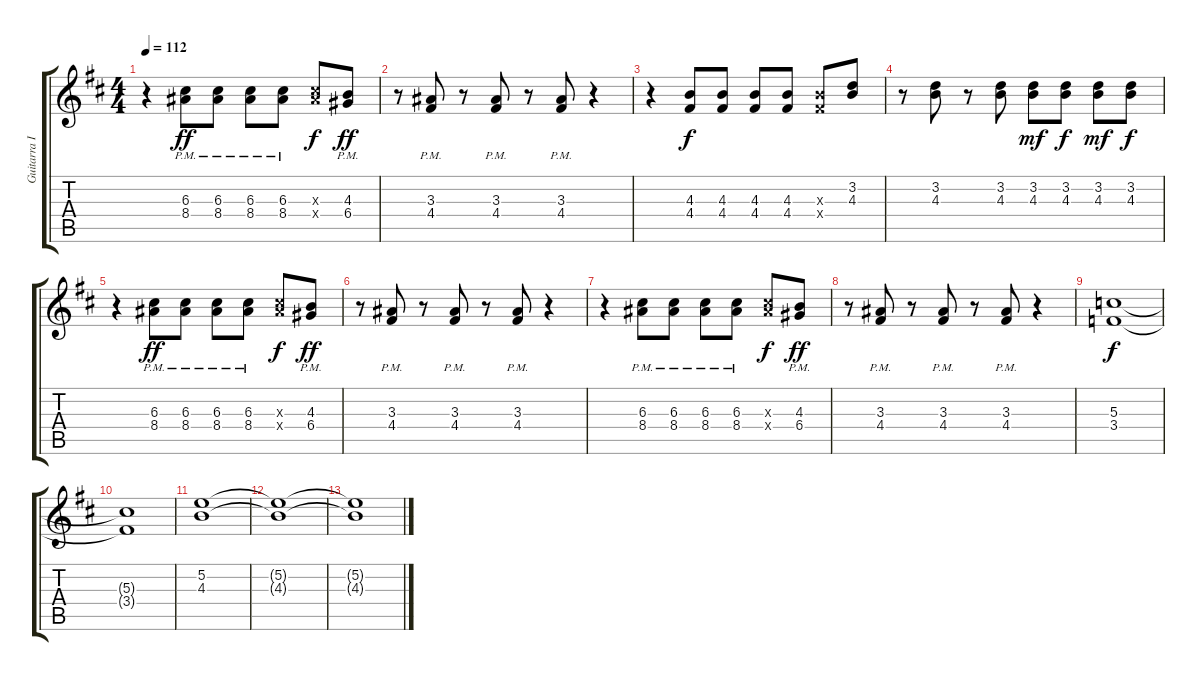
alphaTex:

\track ("Guitarra I" "Guitarra I") {instrument acousticguitarsteel}
\staff {score tabs}
\tuning (E4 B3 G3 D3 A2 E2) {hide}
\ts (4 4)
\tempo 112
\clef g2
\ks d
r.4{dy ff} (6.3{pm} 8.4{pm}).8 (6.3{pm} 8.4{pm}).8 (6.3{pm} 8.4{pm}).8 (6.3{pm} 8.4{pm}).8 (6.3{x} 8.4{x}).8{dy f} (4.3{pm} 6.4{pm}).8{dy ff} |
r.8 (3.3{pm} 4.4{pm}).8 r.8 (3.3{pm} 4.4{pm}).8 r.8 (3.3{pm} 4.4{pm}).8 r.4 |
r.4 (4.3 4.4).8{dy f} (4.3 4.4).8 (4.3 4.4).8 (4.3 4.4).8 (4.3{x} 4.4{x}).8 (3.2 4.3).8 |
r.8 (3.2 4.3).8 r.8 (3.2 4.3).8 (3.2 4.3).8{dy mf} (3.2 4.3).8{dy f} (3.2 4.3).8{dy mf} (3.2 4.3).8{dy f} |
r.4 (6.3{pm} 8.4{pm}).8{dy ff} (6.3{pm} 8.4{pm}).8 (6.3{pm} 8.4{pm}).8 (6.3{pm} 8.4{pm}).8 (6.3{x} 8.4{x}).8{dy f} (4.3{pm} 6.4{pm}).8{dy ff} |
r.8 (3.3{pm} 4.4{pm}).8 r.8 (3.3{pm} 4.4{pm}).8 r.8 (3.3{pm} 4.4{pm}).8 r.4 |
r.4 (6.3{pm} 8.4{pm}).8 (6.3{pm} 8.4{pm}).8 (6.3{pm} 8.4{pm}).8 (6.3{pm} 8.4{pm}).8 (6.3{x} 8.4{x}).8{dy f} (4.3{pm} 6.4{pm}).8{dy ff} |
r.8 (3.3{pm} 4.4{pm}).8 r.8 (3.3{pm} 4.4{pm}).8 r.8 (3.3{pm} 4.4{pm}).8 r.4 |
(5.3 3.4).1{dy f} |
(5.3{t} 3.4{t}).1 |
(5.2 4.3).1 |
(5.2{t} 4.3{t}).1 |
(5.2{t} 4.3{t}).1
